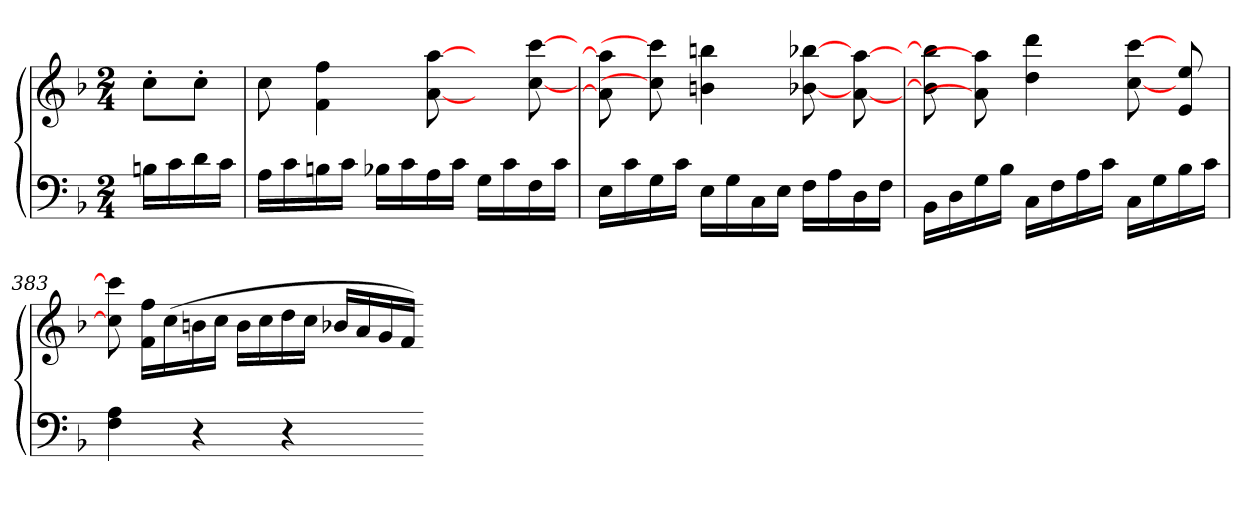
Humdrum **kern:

**kern	**kern
*part1	*part1
*staff2	*staff1
*clefF4	*clefG2
*k[b-]	*k[b-]
*F:	*F:
*M2/4	*M2/4
=	=
16BnLL	8cc'L
16c	.
16d	8cc'J
16cJJ	.
=380	=380
16ALL	8cc
16c	.
16Bn	4f 4ff
16cJJ	.
16B-XLL	.
16c	.
16A	[8a [8aa
16cJJ	.
16GLL	8ryy
16c	.
16F	[8cc [8ccc
16cJJ	.
=381	=381
16ELL	8a] 8aa]
16c	.
16G	8cc] 8ccc]
16cJJ	.
16ELL	4bn 4bbn
16G	.
16C	.
16EJJ	.
16FLL	[8b-X [8bb-X
16A	.
16D	[8a [8aa
16FJJ	.
=382	=382
16BB-LL	8b-] 8bb-]
16D	.
16G	8a] 8aa]
16B-JJ	.
16CLL	4dd 4ddd
16F	.
16A	.
16cJJ	.
16CLL	[8cc [8ccc
16G	.
16B-	8e 8ee
16cJJ	.
=383	=383
4F 4A	8cc] 8ccc]
.	16f 16ffLL
.	(16cc
4r	16bn
.	16ccJJ
.	16bLL
.	16cc
4r	16dd
.	16ccJJ
.	16b-XLL
.	16a
8ryy	16g
.	16fJJ)
=-	=-
*-	*-
